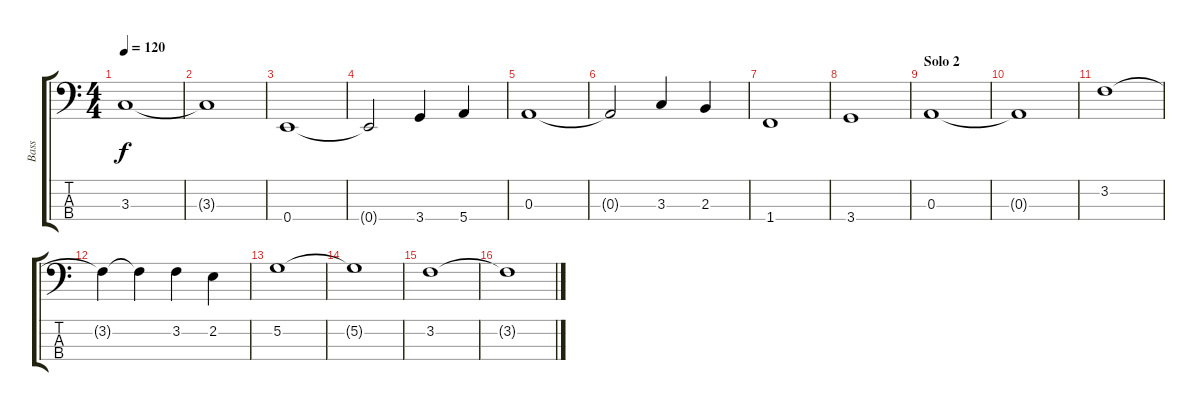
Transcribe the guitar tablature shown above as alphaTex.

\track ("Bass" "Bass") {instrument electricbassfinger}
\staff {score tabs}
\tuning (G2 D2 A1 E1) {hide}
\ts (4 4)
\tempo 120
\clef f4
\ks c
3.3.1{dy f} |
3.3{t}.1 |
0.4.1 |
0.4{t}.2 3.4.4 5.4.4 |
0.3.1 |
0.3{t}.2 3.3.4 2.3.4 |
1.4.1 |
3.4.1 |
\section ("" "Solo 2")
0.3.1 |
0.3{t}.1 |
3.2.1 |
3.2{t}.4 3.2{t}.4 3.2.4 2.2.4 |
5.2.1 |
5.2{t}.1 |
3.2.1 |
3.2{t}.1
